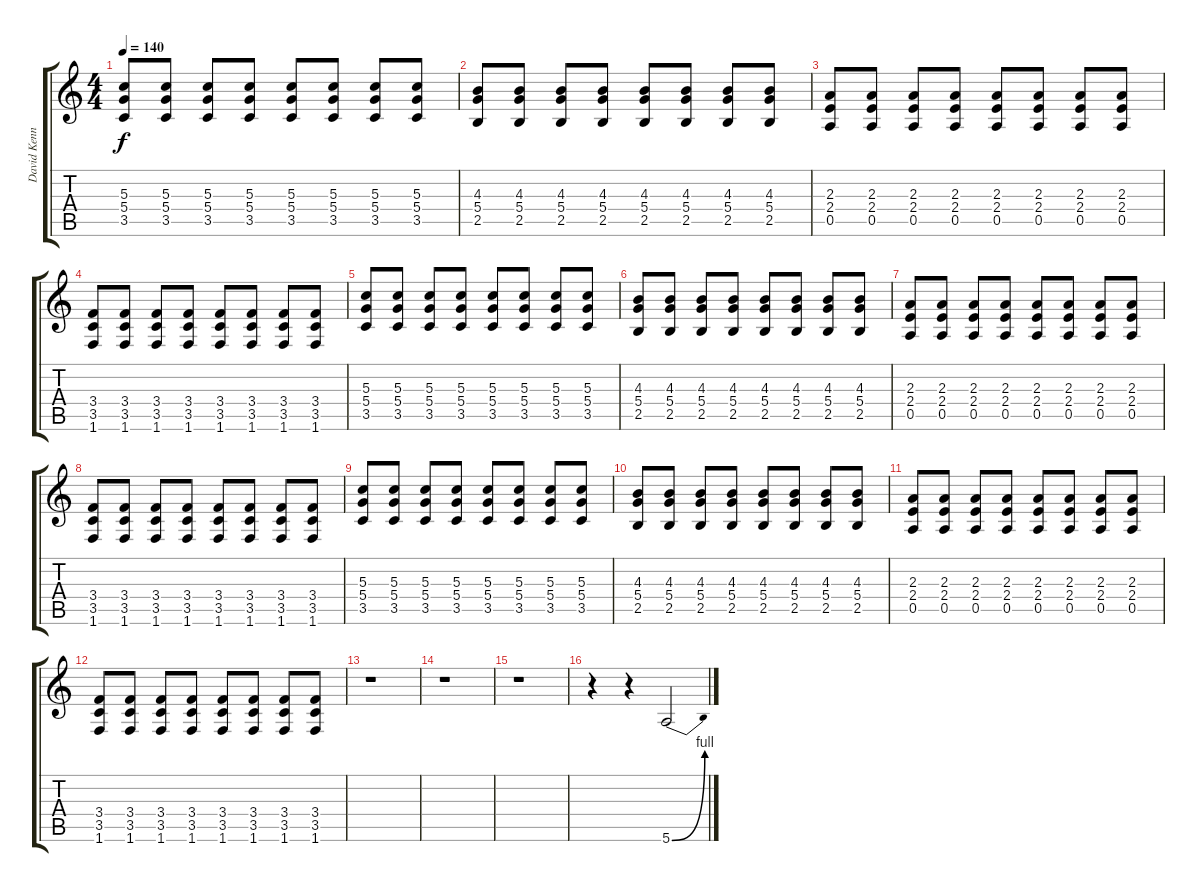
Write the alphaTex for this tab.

\track ("David Kennedy" "David Kenn") {instrument distortionguitar}
\staff {score tabs}
\tuning (E4 B3 G3 D3 A2 E2) {hide}
\ts (4 4)
\tempo 140
\clef g2
\ks c
(5.3 5.4 3.5).8{dy f} (5.3 5.4 3.5).8 (5.3 5.4 3.5).8 (5.3 5.4 3.5).8 (5.3 5.4 3.5).8 (5.3 5.4 3.5).8 (5.3 5.4 3.5).8 (5.3 5.4 3.5).8 |
(4.3 5.4 2.5).8 (4.3 5.4 2.5).8 (4.3 5.4 2.5).8 (4.3 5.4 2.5).8 (4.3 5.4 2.5).8 (4.3 5.4 2.5).8 (4.3 5.4 2.5).8 (4.3 5.4 2.5).8 |
(2.3 2.4 0.5).8 (2.3 2.4 0.5).8 (2.3 2.4 0.5).8 (2.3 2.4 0.5).8 (2.3 2.4 0.5).8 (2.3 2.4 0.5).8 (2.3 2.4 0.5).8 (2.3 2.4 0.5).8 |
(3.4 3.5 1.6).8 (3.4 3.5 1.6).8 (3.4 3.5 1.6).8 (3.4 3.5 1.6).8 (3.4 3.5 1.6).8 (3.4 3.5 1.6).8 (3.4 3.5 1.6).8 (3.4 3.5 1.6).8 |
(5.3 5.4 3.5).8 (5.3 5.4 3.5).8 (5.3 5.4 3.5).8 (5.3 5.4 3.5).8 (5.3 5.4 3.5).8 (5.3 5.4 3.5).8 (5.3 5.4 3.5).8 (5.3 5.4 3.5).8 |
(4.3 5.4 2.5).8 (4.3 5.4 2.5).8 (4.3 5.4 2.5).8 (4.3 5.4 2.5).8 (4.3 5.4 2.5).8 (4.3 5.4 2.5).8 (4.3 5.4 2.5).8 (4.3 5.4 2.5).8 |
(2.3 2.4 0.5).8 (2.3 2.4 0.5).8 (2.3 2.4 0.5).8 (2.3 2.4 0.5).8 (2.3 2.4 0.5).8 (2.3 2.4 0.5).8 (2.3 2.4 0.5).8 (2.3 2.4 0.5).8 |
(3.4 3.5 1.6).8 (3.4 3.5 1.6).8 (3.4 3.5 1.6).8 (3.4 3.5 1.6).8 (3.4 3.5 1.6).8 (3.4 3.5 1.6).8 (3.4 3.5 1.6).8 (3.4 3.5 1.6).8 |
(5.3 5.4 3.5).8 (5.3 5.4 3.5).8 (5.3 5.4 3.5).8 (5.3 5.4 3.5).8 (5.3 5.4 3.5).8 (5.3 5.4 3.5).8 (5.3 5.4 3.5).8 (5.3 5.4 3.5).8 |
(4.3 5.4 2.5).8 (4.3 5.4 2.5).8 (4.3 5.4 2.5).8 (4.3 5.4 2.5).8 (4.3 5.4 2.5).8 (4.3 5.4 2.5).8 (4.3 5.4 2.5).8 (4.3 5.4 2.5).8 |
(2.3 2.4 0.5).8 (2.3 2.4 0.5).8 (2.3 2.4 0.5).8 (2.3 2.4 0.5).8 (2.3 2.4 0.5).8 (2.3 2.4 0.5).8 (2.3 2.4 0.5).8 (2.3 2.4 0.5).8 |
(3.4 3.5 1.6).8 (3.4 3.5 1.6).8 (3.4 3.5 1.6).8 (3.4 3.5 1.6).8 (3.4 3.5 1.6).8 (3.4 3.5 1.6).8 (3.4 3.5 1.6).8 (3.4 3.5 1.6).8 |
r.1 |
r.1 |
r.1 |
r.4 r.4 5.6{be (bend 0 0 60 4)}.2
